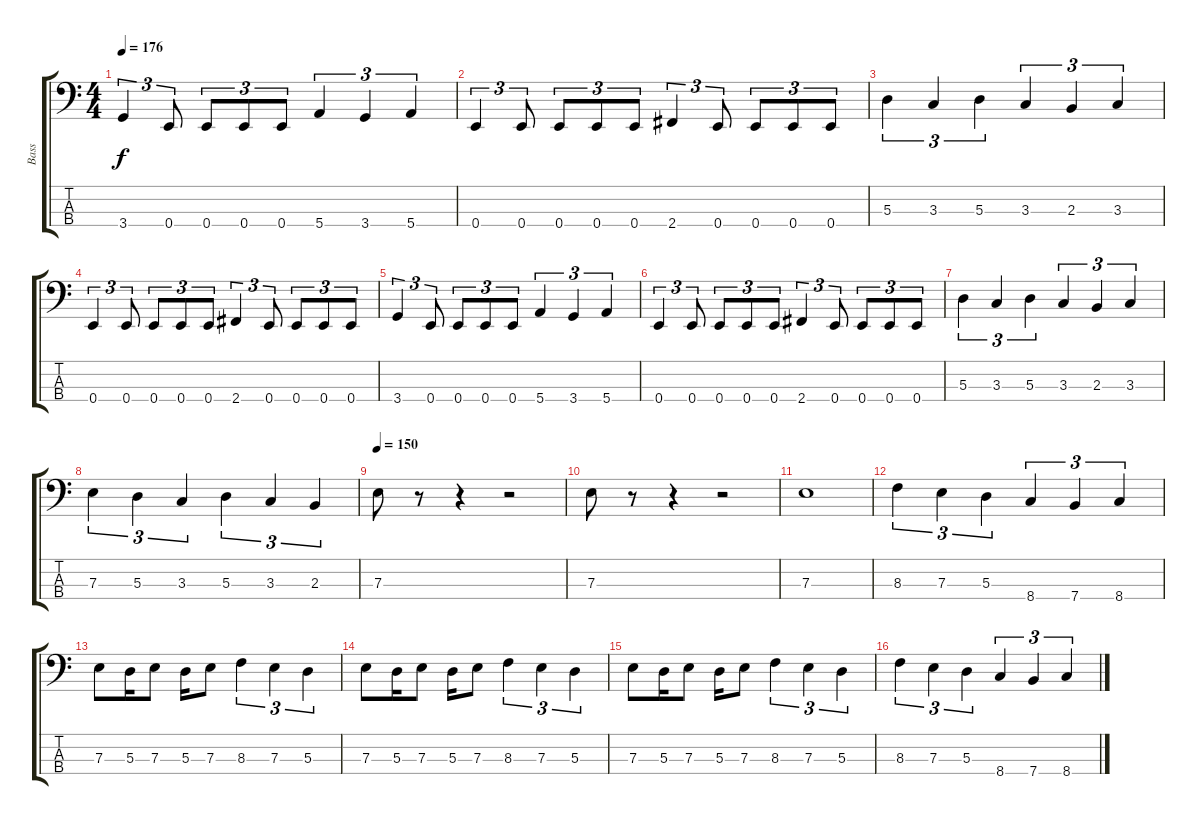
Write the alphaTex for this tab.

\track ("Bass" "Bass") {instrument electricbassfinger}
\staff {score tabs}
\tuning (G2 D2 A1 E1) {hide}
\ts (4 4)
\tempo 176
\clef f4
\ks c
3.4.4{tu (3 2) dy f} 0.4.8{tu (3 2)} 0.4.8{tu (3 2)} 0.4.8{tu (3 2)} 0.4.8{tu (3 2)} 5.4.4{tu (3 2)} 3.4.4{tu (3 2)} 5.4.4{tu (3 2)} |
0.4.4{tu (3 2)} 0.4.8{tu (3 2)} 0.4.8{tu (3 2)} 0.4.8{tu (3 2)} 0.4.8{tu (3 2)} 2.4.4{tu (3 2)} 0.4.8{tu (3 2)} 0.4.8{tu (3 2)} 0.4.8{tu (3 2)} 0.4.8{tu (3 2)} |
5.3.4{tu (3 2)} 3.3.4{tu (3 2)} 5.3.4{tu (3 2)} 3.3.4{tu (3 2)} 2.3.4{tu (3 2)} 3.3.4{tu (3 2)} |
0.4.4{tu (3 2)} 0.4.8{tu (3 2)} 0.4.8{tu (3 2)} 0.4.8{tu (3 2)} 0.4.8{tu (3 2)} 2.4.4{tu (3 2)} 0.4.8{tu (3 2)} 0.4.8{tu (3 2)} 0.4.8{tu (3 2)} 0.4.8{tu (3 2)} |
3.4.4{tu (3 2)} 0.4.8{tu (3 2)} 0.4.8{tu (3 2)} 0.4.8{tu (3 2)} 0.4.8{tu (3 2)} 5.4.4{tu (3 2)} 3.4.4{tu (3 2)} 5.4.4{tu (3 2)} |
0.4.4{tu (3 2)} 0.4.8{tu (3 2)} 0.4.8{tu (3 2)} 0.4.8{tu (3 2)} 0.4.8{tu (3 2)} 2.4.4{tu (3 2)} 0.4.8{tu (3 2)} 0.4.8{tu (3 2)} 0.4.8{tu (3 2)} 0.4.8{tu (3 2)} |
5.3.4{tu (3 2)} 3.3.4{tu (3 2)} 5.3.4{tu (3 2)} 3.3.4{tu (3 2)} 2.3.4{tu (3 2)} 3.3.4{tu (3 2)} |
7.3.4{tu (3 2)} 5.3.4{tu (3 2)} 3.3.4{tu (3 2)} 5.3.4{tu (3 2)} 3.3.4{tu (3 2)} 2.3.4{tu (3 2)} |
\tempo 150
7.3.8 r.8 r.4 r.2 |
7.3.8 r.8 r.4 r.2 |
7.3.1 |
8.3.4{tu (3 2)} 7.3.4{tu (3 2)} 5.3.4{tu (3 2)} 8.4.4{tu (3 2)} 7.4.4{tu (3 2)} 8.4.4{tu (3 2)} |
7.3.8 5.3.16 7.3.8 5.3.16 7.3.8 8.3.4{tu (3 2)} 7.3.4{tu (3 2)} 5.3.4{tu (3 2)} |
7.3.8 5.3.16 7.3.8 5.3.16 7.3.8 8.3.4{tu (3 2)} 7.3.4{tu (3 2)} 5.3.4{tu (3 2)} |
7.3.8 5.3.16 7.3.8 5.3.16 7.3.8 8.3.4{tu (3 2)} 7.3.4{tu (3 2)} 5.3.4{tu (3 2)} |
8.3.4{tu (3 2)} 7.3.4{tu (3 2)} 5.3.4{tu (3 2)} 8.4.4{tu (3 2)} 7.4.4{tu (3 2)} 8.4.4{tu (3 2)}
